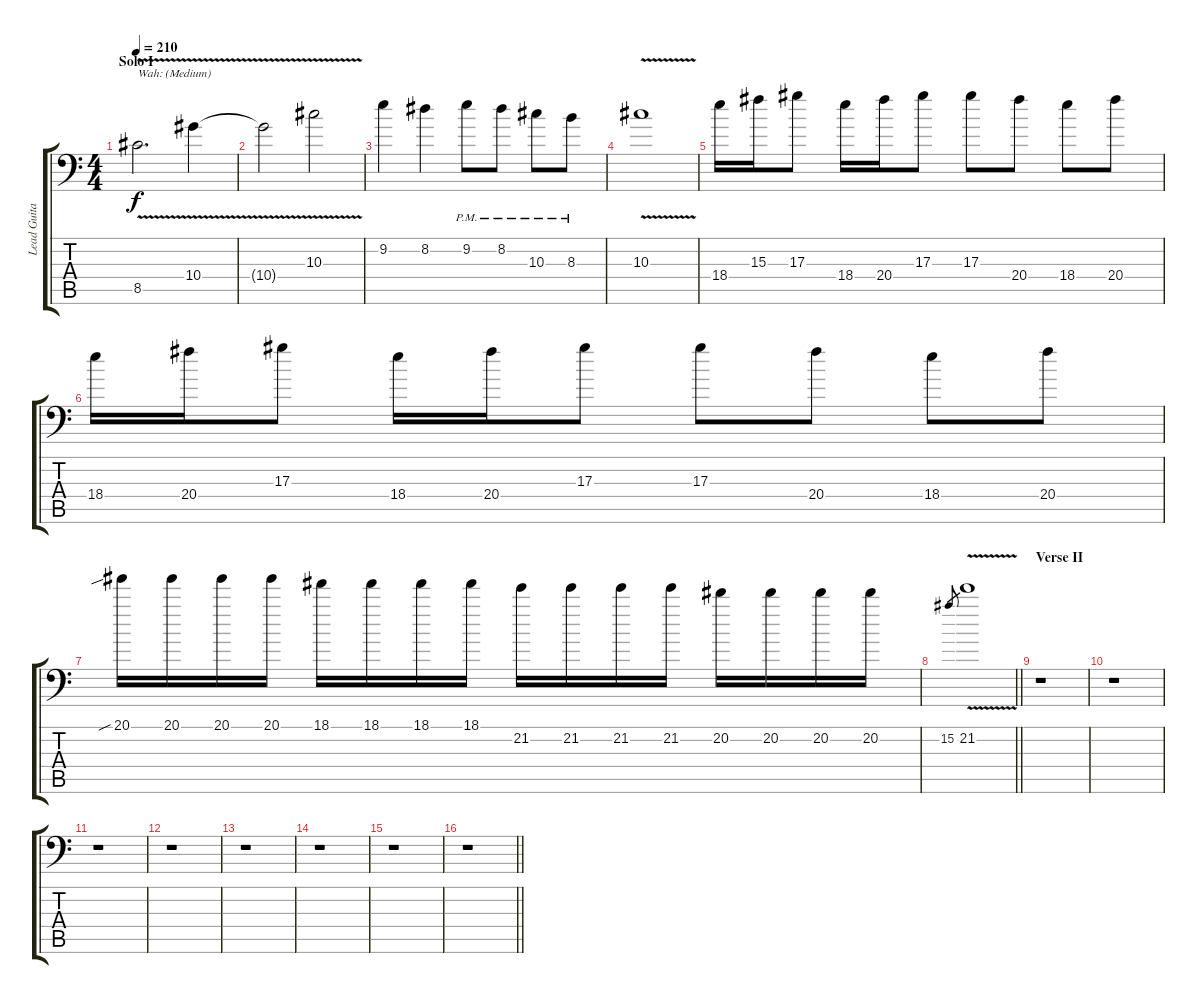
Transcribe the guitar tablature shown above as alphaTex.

\track ("Lead Guitar I" "Lead Guita") {instrument overdrivenguitar}
\staff {score tabs}
\tuning (C4 G3 Eb3 Bb2 F2 Bb1) {hide}
\ts (4 4)
\section ("" "Solo I")
\tempo 210
\clef f4
\ks c
8.5{v}.2{d txt "Wah: (Medium)" dy f balance 8} 10.4{v}.4 |
10.4{t}.2 10.3{v}.2 |
9.2.4 8.2.4 9.2{pm}.8 8.2{pm}.8 10.3{pm}.8 8.3{pm}.8 |
10.3{v}.1 |
18.4.16 15.3.16 17.3.8 18.4.16 20.4.16 17.3.8 17.3.8 20.4.8 18.4.8 20.4.8 |
18.4.16 20.4.16 17.3.8 18.4.16 20.4.16 17.3.8 17.3.8 20.4.8 18.4.8 20.4.8 |
20.1{sib}.16 20.1.16 20.1.16 20.1.16 18.1.16 18.1.16 18.1.16 18.1.16 21.2.16 21.2.16 21.2.16 21.2.16 20.2.16 20.2.16 20.2.16 20.2.16 |
\barLineRight lightlight
15.2.8{gr} 21.2{v}.1 |
\section ("" "Verse II")
r.1 |
r.1 |
r.1 |
r.1 |
r.1 |
r.1 |
r.1 |
\barLineRight lightlight
r.1
